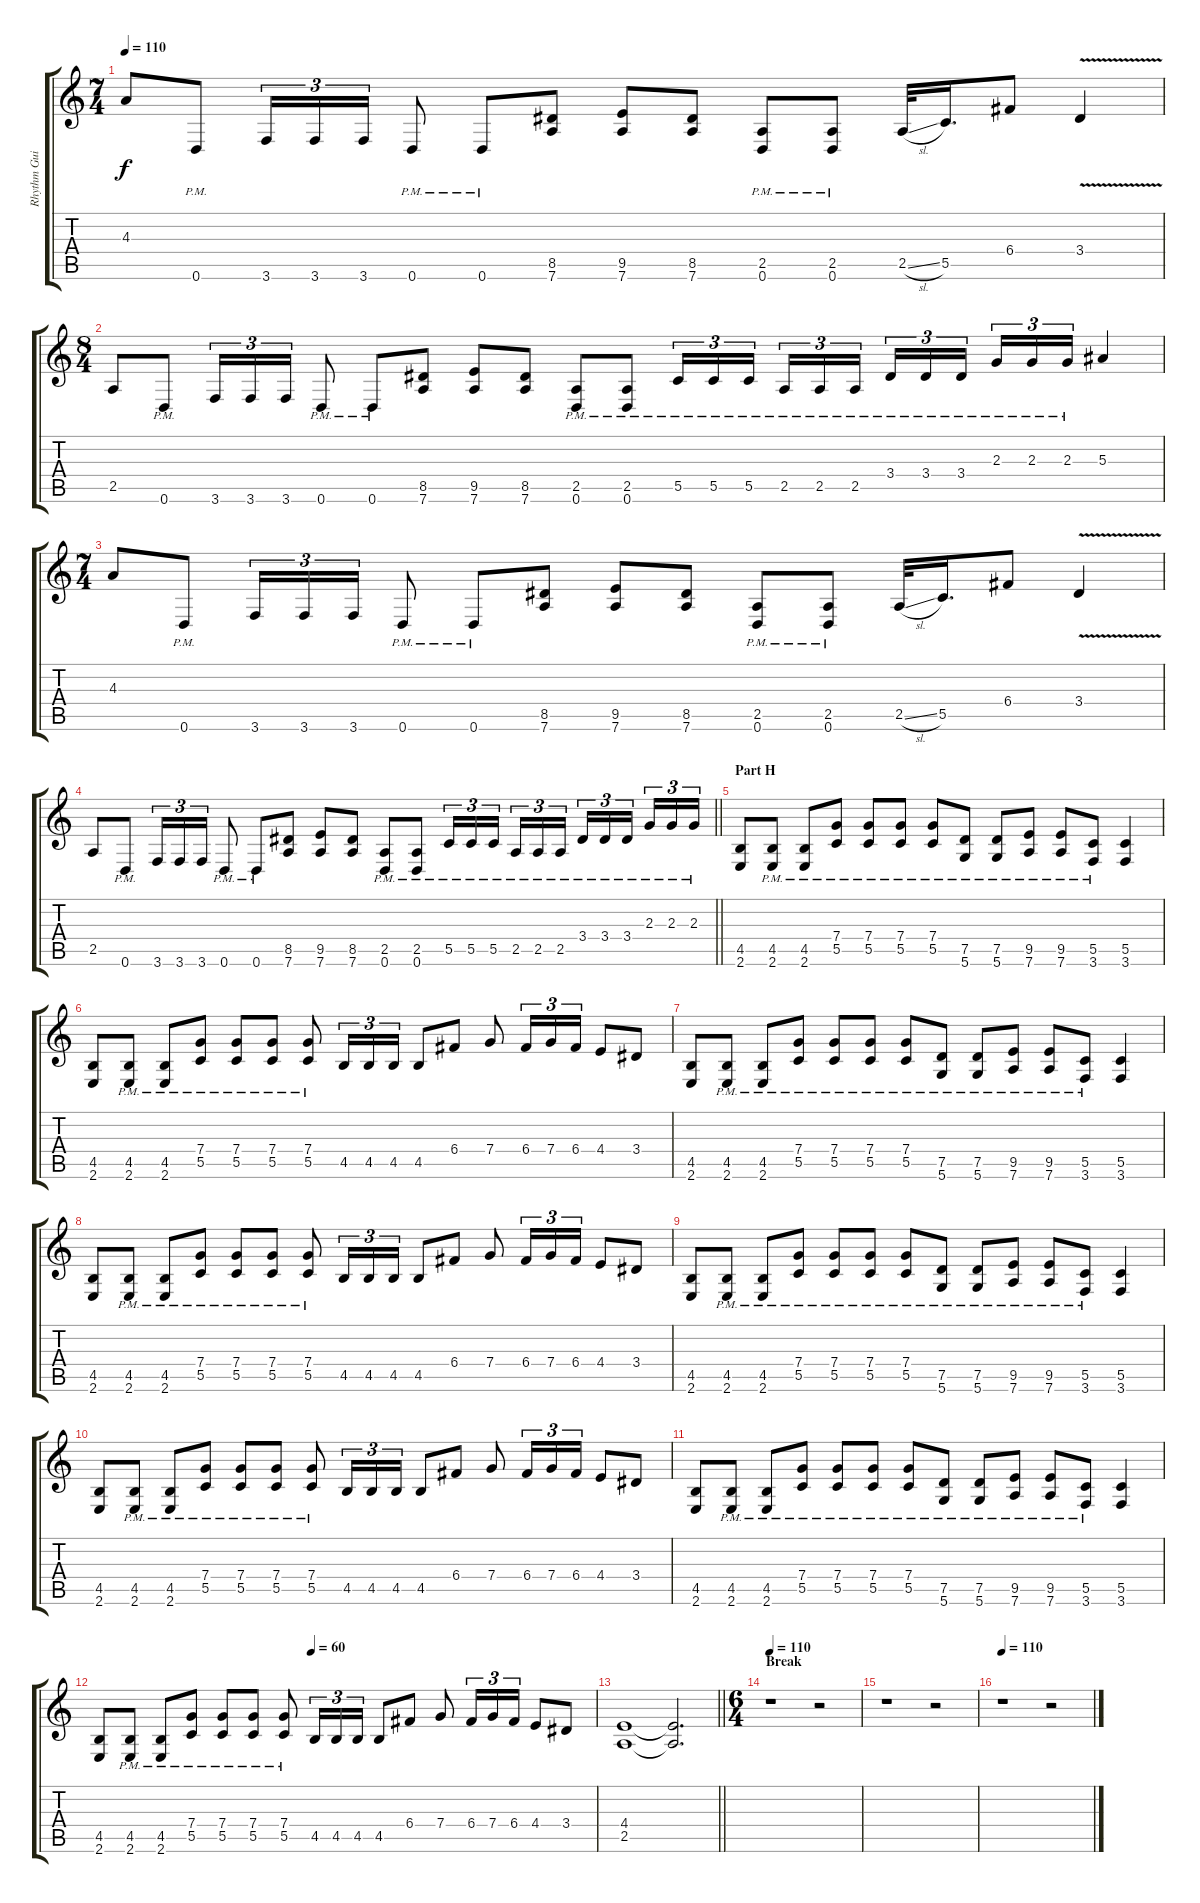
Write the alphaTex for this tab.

\track ("Rhythm Guitar" "Rhythm Gui") {instrument distortionguitar}
\staff {score tabs}
\tuning (D4 A3 F3 C3 G2 D2) {hide}
\ts (7 4)
\tempo 110
\clef g2
\ks c
4.3.8{dy f} 0.6{pm}.8 3.6.16{tu (3 2)} 3.6.16{tu (3 2)} 3.6.16{tu (3 2)} 0.6{pm}.8 0.6{pm}.8 (8.5 7.6).8 (9.5 7.6).8 (8.5 7.6).8 (2.5{pm} 0.6{pm}).8 (2.5{pm} 0.6{pm}).8 2.5{sl}.32 5.5.16{d} 6.4.8 3.4{v}.4 |
\ts (8 4)
2.5.8 0.6{pm}.8 3.6.16{tu (3 2)} 3.6.16{tu (3 2)} 3.6.16{tu (3 2)} 0.6{pm}.8 0.6{pm}.8 (8.5 7.6).8 (9.5 7.6).8 (8.5 7.6).8 (2.5{pm} 0.6{pm}).8 (2.5{pm} 0.6{pm}).8 5.5{pm}.16{tu (3 2)} 5.5{pm}.16{tu (3 2)} 5.5{pm}.16{tu (3 2) beam splitsecondary} 2.5{pm}.16{tu (3 2)} 2.5{pm}.16{tu (3 2)} 2.5{pm}.16{tu (3 2)} 3.4{pm}.16{tu (3 2)} 3.4{pm}.16{tu (3 2)} 3.4{pm}.16{tu (3 2) beam splitsecondary} 2.3{pm}.16{tu (3 2)} 2.3{pm}.16{tu (3 2)} 2.3{pm}.16{tu (3 2)} 5.3.4 |
\ts (7 4)
4.3.8 0.6{pm}.8 3.6.16{tu (3 2)} 3.6.16{tu (3 2)} 3.6.16{tu (3 2)} 0.6{pm}.8 0.6{pm}.8 (8.5 7.6).8 (9.5 7.6).8 (8.5 7.6).8 (2.5{pm} 0.6{pm}).8 (2.5{pm} 0.6{pm}).8 2.5{sl}.32 5.5.16{d} 6.4.8 3.4{v}.4 |
\barLineRight lightlight
2.5.8 0.6{pm}.8 3.6.16{tu (3 2)} 3.6.16{tu (3 2)} 3.6.16{tu (3 2)} 0.6{pm}.8 0.6{pm}.8 (8.5 7.6).8 (9.5 7.6).8 (8.5 7.6).8 (2.5{pm} 0.6{pm}).8 (2.5{pm} 0.6{pm}).8 5.5{pm}.16{tu (3 2)} 5.5{pm}.16{tu (3 2)} 5.5{pm}.16{tu (3 2) beam splitsecondary} 2.5{pm}.16{tu (3 2)} 2.5{pm}.16{tu (3 2)} 2.5{pm}.16{tu (3 2)} 3.4{pm}.16{tu (3 2)} 3.4{pm}.16{tu (3 2)} 3.4{pm}.16{tu (3 2) beam splitsecondary} 2.3{pm}.16{tu (3 2)} 2.3{pm}.16{tu (3 2)} 2.3{pm}.16{tu (3 2)} |
\section ("" "Part H")
(4.5 2.6).8 (4.5{pm} 2.6{pm}).8 (4.5{pm} 2.6{pm}).8 (7.4{pm} 5.5{pm}).8 (7.4{pm} 5.5{pm}).8 (7.4{pm} 5.5{pm}).8 (7.4{pm} 5.5{pm}).8 (7.5{pm} 5.6{pm}).8 (7.5{pm} 5.6{pm}).8 (9.5{pm} 7.6{pm}).8 (9.5{pm} 7.6{pm}).8 (5.5{pm} 3.6{pm}).8 (5.5 3.6).4 |
(4.5 2.6).8 (4.5{pm} 2.6{pm}).8 (4.5{pm} 2.6{pm}).8 (7.4{pm} 5.5{pm}).8 (7.4{pm} 5.5{pm}).8 (7.4{pm} 5.5{pm}).8 (7.4{pm} 5.5{pm}).8 4.5.16{tu (3 2)} 4.5.16{tu (3 2)} 4.5.16{tu (3 2)} 4.5.8 6.4.8 7.4.8 6.4.16{tu (3 2)} 7.4.16{tu (3 2)} 6.4.16{tu (3 2)} 4.4.8 3.4.8 |
(4.5 2.6).8 (4.5{pm} 2.6{pm}).8 (4.5{pm} 2.6{pm}).8 (7.4{pm} 5.5{pm}).8 (7.4{pm} 5.5{pm}).8 (7.4{pm} 5.5{pm}).8 (7.4{pm} 5.5{pm}).8 (7.5{pm} 5.6{pm}).8 (7.5{pm} 5.6{pm}).8 (9.5{pm} 7.6{pm}).8 (9.5{pm} 7.6{pm}).8 (5.5{pm} 3.6{pm}).8 (5.5 3.6).4 |
(4.5 2.6).8 (4.5{pm} 2.6{pm}).8 (4.5{pm} 2.6{pm}).8 (7.4{pm} 5.5{pm}).8 (7.4{pm} 5.5{pm}).8 (7.4{pm} 5.5{pm}).8 (7.4{pm} 5.5{pm}).8 4.5.16{tu (3 2)} 4.5.16{tu (3 2)} 4.5.16{tu (3 2)} 4.5.8 6.4.8 7.4.8 6.4.16{tu (3 2)} 7.4.16{tu (3 2)} 6.4.16{tu (3 2)} 4.4.8 3.4.8 |
(4.5 2.6).8 (4.5{pm} 2.6{pm}).8 (4.5{pm} 2.6{pm}).8 (7.4{pm} 5.5{pm}).8 (7.4{pm} 5.5{pm}).8 (7.4{pm} 5.5{pm}).8 (7.4{pm} 5.5{pm}).8 (7.5{pm} 5.6{pm}).8 (7.5{pm} 5.6{pm}).8 (9.5{pm} 7.6{pm}).8 (9.5{pm} 7.6{pm}).8 (5.5{pm} 3.6{pm}).8 (5.5 3.6).4 |
(4.5 2.6).8 (4.5{pm} 2.6{pm}).8 (4.5{pm} 2.6{pm}).8 (7.4{pm} 5.5{pm}).8 (7.4{pm} 5.5{pm}).8 (7.4{pm} 5.5{pm}).8 (7.4{pm} 5.5{pm}).8 4.5.16{tu (3 2)} 4.5.16{tu (3 2)} 4.5.16{tu (3 2)} 4.5.8 6.4.8 7.4.8 6.4.16{tu (3 2)} 7.4.16{tu (3 2)} 6.4.16{tu (3 2)} 4.4.8 3.4.8 |
(4.5 2.6).8 (4.5{pm} 2.6{pm}).8 (4.5{pm} 2.6{pm}).8 (7.4{pm} 5.5{pm}).8 (7.4{pm} 5.5{pm}).8 (7.4{pm} 5.5{pm}).8 (7.4{pm} 5.5{pm}).8 (7.5{pm} 5.6{pm}).8 (7.5{pm} 5.6{pm}).8 (9.5{pm} 7.6{pm}).8 (9.5{pm} 7.6{pm}).8 (5.5{pm} 3.6{pm}).8 (5.5 3.6).4 |
\tempo (60 0.42857142857142855)
(4.5 2.6).8 (4.5{pm} 2.6{pm}).8 (4.5{pm} 2.6{pm}).8 (7.4{pm} 5.5{pm}).8 (7.4{pm} 5.5{pm}).8 (7.4{pm} 5.5{pm}).8 (7.4{pm} 5.5{pm}).8 4.5.16{tu (3 2)} 4.5.16{tu (3 2)} 4.5.16{tu (3 2)} 4.5.8 6.4.8 7.4.8 6.4.16{tu (3 2)} 7.4.16{tu (3 2)} 6.4.16{tu (3 2)} 4.4.8 3.4.8 |
\barLineRight lightlight
(4.4 2.5).1 (4.4{t} 2.5{t}).2{d} |
\ts (6 4)
\section ("" "Break")
\tempo 110
r.1 r.2 |
r.1 r.2 |
\tempo 110
r.1 r.2
